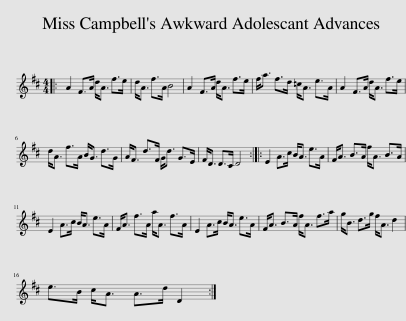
X:1
L:1/8
M:4/4
I:linebreak $
K:D
V:1 treble
V:1
|: A2 F>A d<A f>e | d<A f>A B4 | A2 F>A d<A f>e | f<a f>d =c<A e>A | A2 F>A d<A f>e |$ %5
 d<A f>A B<G d>G | A<F d>F G<d G>E | F<D D>C D4 :: E2 A>c B<A e>A | F<A B>A f<A B>A |$ %10
 E2 A>c B<A e>A | F<A f>A a<A f>A | E2 A>c B<A e>A | F<A B>A f<A f>a | g<B d>g f<A d2 |$ %15
 e>B c<A A>d D2 :| %16
